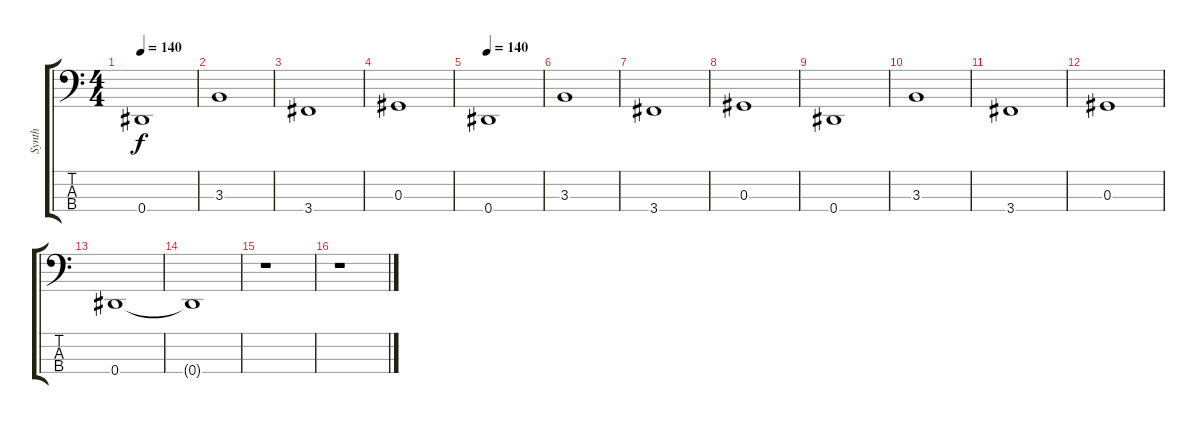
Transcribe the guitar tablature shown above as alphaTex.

\track ("Synth" "Synth") {instrument synthbass2}
\staff {score tabs}
\tuning (Gb2 Db2 Ab1 Eb1) {hide}
\ts (4 4)
\tempo 140
\clef f4
\ks c
0.4.1{dy f} |
3.3.1 |
3.4.1 |
0.3.1 |
\tempo 140
0.4.1 |
3.3.1 |
3.4.1 |
0.3.1 |
0.4.1 |
3.3.1 |
3.4.1 |
0.3.1 |
0.4.1 |
0.4{t}.1 |
r.1 |
r.1
